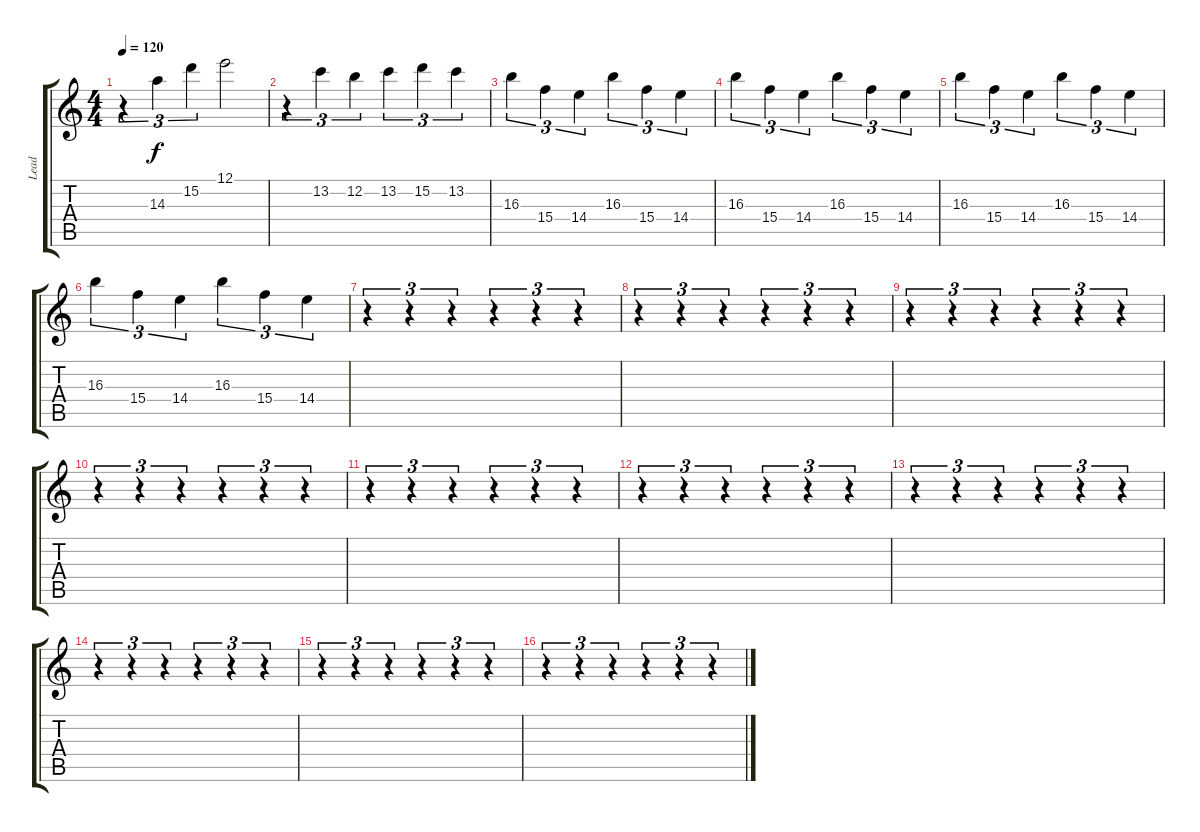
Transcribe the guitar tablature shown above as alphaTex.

\track ("Lead" "Lead") {instrument acousticguitarnylon}
\staff {score tabs}
\tuning (E4 B3 G3 D3 A2 E2) {hide}
\ts (4 4)
\tempo 120
\clef g2
\ks c
r.4{tu (3 2) dy f} 14.3.4{tu (3 2)} 15.2.4{tu (3 2)} 12.1.2 |
r.4{tu (3 2)} 13.2.4{tu (3 2)} 12.2.4{tu (3 2)} 13.2.4{tu (3 2)} 15.2.4{tu (3 2)} 13.2.4{tu (3 2)} |
16.3.4{tu (3 2)} 15.4.4{tu (3 2)} 14.4.4{tu (3 2)} 16.3.4{tu (3 2)} 15.4.4{tu (3 2)} 14.4.4{tu (3 2)} |
16.3.4{tu (3 2)} 15.4.4{tu (3 2)} 14.4.4{tu (3 2)} 16.3.4{tu (3 2)} 15.4.4{tu (3 2)} 14.4.4{tu (3 2)} |
16.3.4{tu (3 2)} 15.4.4{tu (3 2)} 14.4.4{tu (3 2)} 16.3.4{tu (3 2)} 15.4.4{tu (3 2)} 14.4.4{tu (3 2)} |
16.3.4{tu (3 2)} 15.4.4{tu (3 2)} 14.4.4{tu (3 2)} 16.3.4{tu (3 2)} 15.4.4{tu (3 2)} 14.4.4{tu (3 2)} |
r.4{tu (3 2)} r.4{tu (3 2)} r.4{tu (3 2)} r.4{tu (3 2)} r.4{tu (3 2)} r.4{tu (3 2)} |
r.4{tu (3 2)} r.4{tu (3 2)} r.4{tu (3 2)} r.4{tu (3 2)} r.4{tu (3 2)} r.4{tu (3 2)} |
r.4{tu (3 2)} r.4{tu (3 2)} r.4{tu (3 2)} r.4{tu (3 2)} r.4{tu (3 2)} r.4{tu (3 2)} |
r.4{tu (3 2)} r.4{tu (3 2)} r.4{tu (3 2)} r.4{tu (3 2)} r.4{tu (3 2)} r.4{tu (3 2)} |
r.4{tu (3 2)} r.4{tu (3 2)} r.4{tu (3 2)} r.4{tu (3 2)} r.4{tu (3 2)} r.4{tu (3 2)} |
r.4{tu (3 2)} r.4{tu (3 2)} r.4{tu (3 2)} r.4{tu (3 2)} r.4{tu (3 2)} r.4{tu (3 2)} |
r.4{tu (3 2)} r.4{tu (3 2)} r.4{tu (3 2)} r.4{tu (3 2)} r.4{tu (3 2)} r.4{tu (3 2)} |
r.4{tu (3 2)} r.4{tu (3 2)} r.4{tu (3 2)} r.4{tu (3 2)} r.4{tu (3 2)} r.4{tu (3 2)} |
r.4{tu (3 2)} r.4{tu (3 2)} r.4{tu (3 2)} r.4{tu (3 2)} r.4{tu (3 2)} r.4{tu (3 2)} |
r.4{tu (3 2)} r.4{tu (3 2)} r.4{tu (3 2)} r.4{tu (3 2)} r.4{tu (3 2)} r.4{tu (3 2)}
